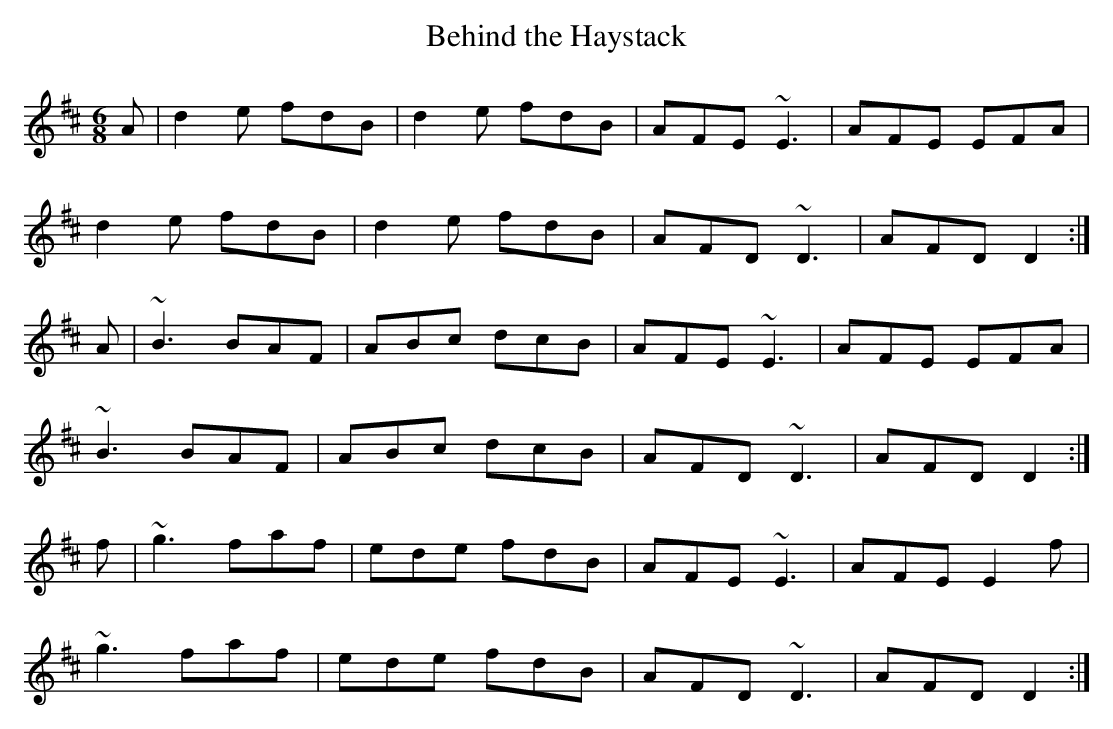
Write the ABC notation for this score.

X:1
T:Behind the Haystack
M:6/8
K:D
A|d2e fdB|d2e fdB|AFE ~E3|AFE EFA|
d2e fdB|d2e fdB|AFD ~D3|AFD D2:|
A|~B3 BAF|ABc dcB|AFE ~E3|AFE EFA|
~B3 BAF|ABc dcB|AFD ~D3|AFD D2:|
f|~g3 faf|ede fdB|AFE ~E3|AFE E2f|
~g3 faf|ede fdB|AFD ~D3| AFD D2:|
